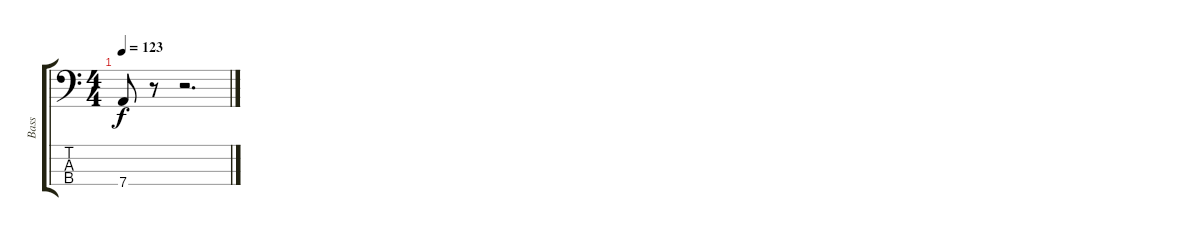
\track ("Bass" "Bass") {instrument electricbassfinger}
\staff {score tabs}
\tuning (G2 D2 A1 D1) {hide}
\ts (4 4)
\tempo 123
\clef f4
\ks c
7.4{t}.8{dy f} r.8 r.2{d}
